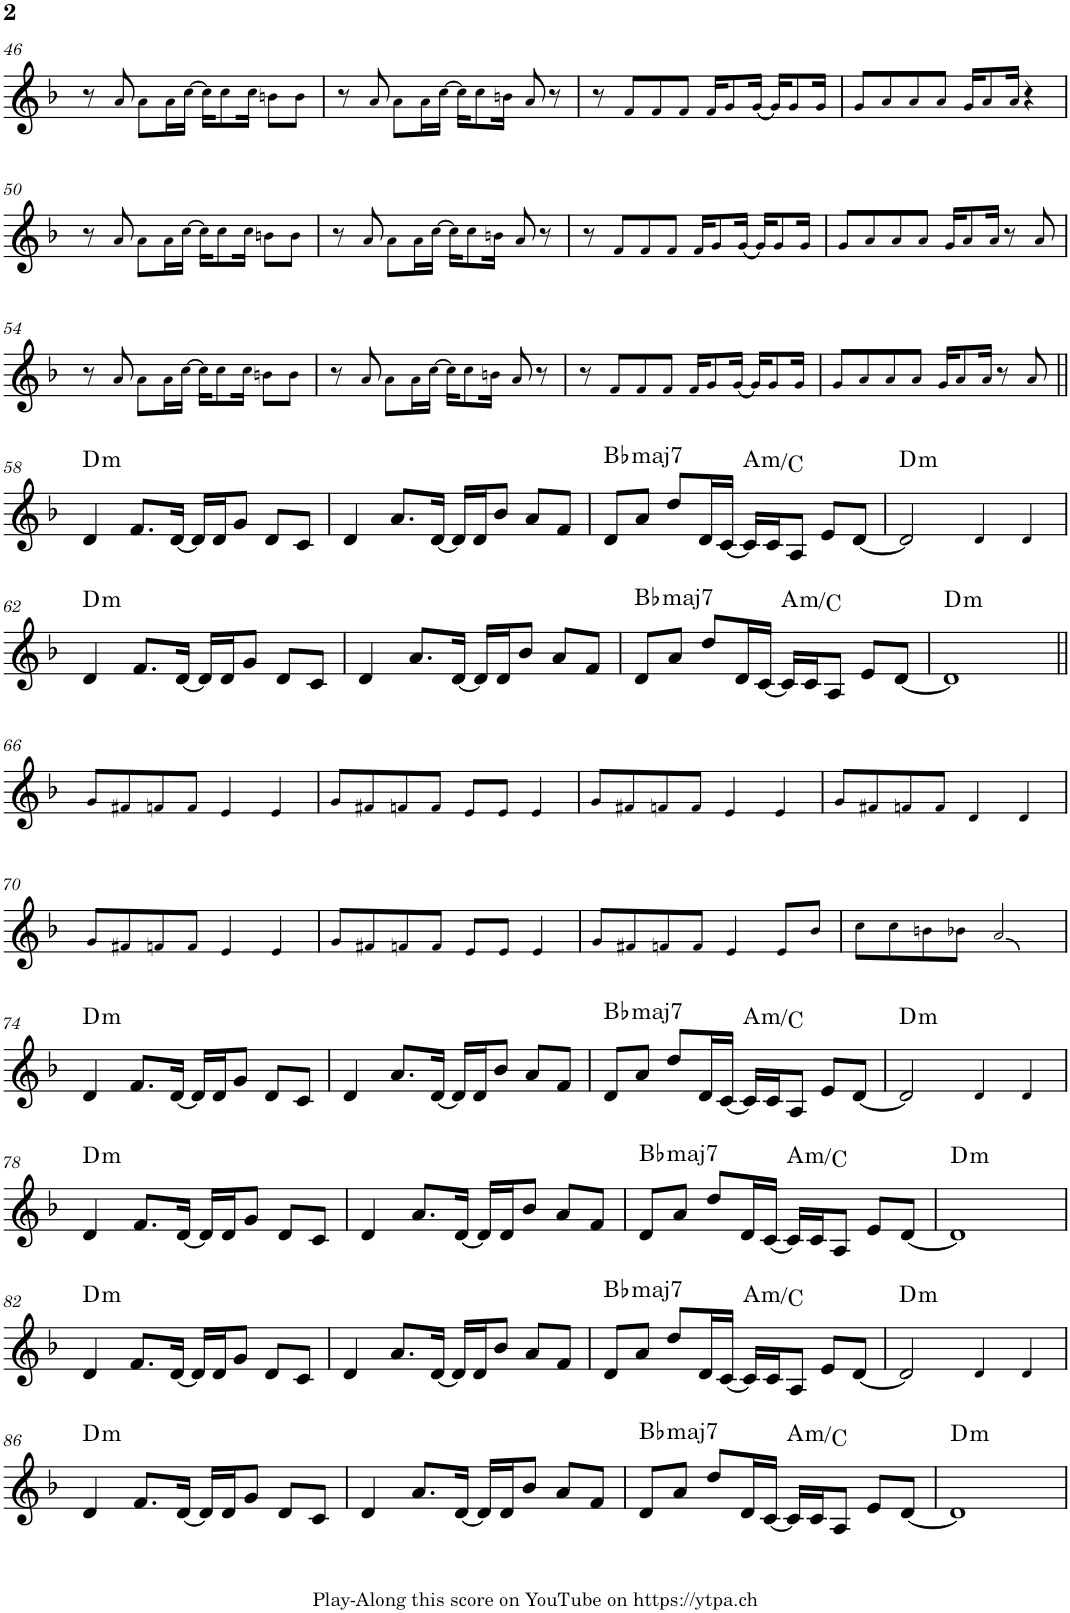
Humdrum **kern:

**kern	**harte
*part1	*part1
*staff1	*
*I"Piano	*
*I'Pno.	*
!!LO:PB:g=z
*clefG2	*
*k[b-]	*
*M4/4	*
=46	=46
8r	.
8a!/	.
8a!\L	.
16a!\L	.
[16cc!\JJ	.
16cc!\KL]	.
8cc!\	.
16cc!\Jk	.
8bn!\L	.
8b!\J	.
=47	=47
8r	.
8a!/	.
8a!\L	.
16a!\L	.
[16cc!\JJ	.
16cc!\KL]	.
8cc!\	.
16bn!\Jk	.
8a!/	.
8r	.
=48	=48
8r	.
8f!/L	.
8f!/	.
8f!/J	.
16f!/KL	.
8g!/	.
[16g!/Jk	.
16g!/KL]	.
8g!/	.
16g!/Jk	.
=49	=49
8g!/L	.
8a!/	.
8a!/	.
8a!/J	.
16g!/KL	.
8a!/	.
16a!/Jk	.
4r	.
!!LO:LB:g=z
=50	=50
8r	.
8a!/	.
8a!\L	.
16a!\L	.
[16cc!\JJ	.
16cc!\KL]	.
8cc!\	.
16cc!\Jk	.
8bn!\L	.
8b!\J	.
=51	=51
8r	.
8a!/	.
8a!\L	.
16a!\L	.
[16cc!\JJ	.
16cc!\KL]	.
8cc!\	.
16bn!\Jk	.
8a!/	.
8r	.
=52	=52
8r	.
8f!/L	.
8f!/	.
8f!/J	.
16f!/KL	.
8g!/	.
[16g!/Jk	.
16g!/KL]	.
8g!/	.
16g!/Jk	.
=53	=53
8g!/L	.
8a!/	.
8a!/	.
8a!/J	.
16g!/KL	.
8a!/	.
16a!/Jk	.
8r	.
8a!/	.
!!LO:LB:g=z
=54	=54
8r	.
8a!/	.
8a!\L	.
16a!\L	.
[16cc!\JJ	.
16cc!\KL]	.
8cc!\	.
16cc!\Jk	.
8bn!\L	.
8b!\J	.
=55	=55
8r	.
8a!/	.
8a!\L	.
16a!\L	.
[16cc!\JJ	.
16cc!\KL]	.
8cc!\	.
16bn!\Jk	.
8a!/	.
8r	.
=56	=56
8r	.
8f!/L	.
8f!/	.
8f!/J	.
16f!/KL	.
8g!/	.
[16g!/Jk	.
16g!/KL]	.
8g!/	.
16g!/Jk	.
=57	=57
8g!/L	.
8a!/	.
8a!/	.
8a!/J	.
16g!/KL	.
8a!/	.
16a!/Jk	.
8r	.
8a!/	.
!!LO:LB:g=z
=58||	=58||
!	!LO:H:kt=m
4d/	D:min
8.f/L	.
[16d/Jk	.
16d/LL]	.
16d/J	.
8g/J	.
8d/L	.
8c/J	.
=59	=59
4d/	.
8.a/L	.
[16d/Jk	.
16d/LL]	.
16d/J	.
8b-/J	.
8a/L	.
8f/J	.
=60	=60
!	!LO:H:kt=maj7
8d/L	Bb:maj7
8a/J	.
8dd/L	.
16d/L	.
[16c/JJ	.
!	!LO:H:kt=m
16c/LL]	A:min/b3
16c/J	.
8A/J	.
8e/L	.
[8d/J	.
=61	=61
!	!LO:H:kt=m
2d/]	D:min
4d!/	.
4d!/	.
!!LO:LB:g=z
=62	=62
!	!LO:H:kt=m
4d/	D:min
8.f/L	.
[16d/Jk	.
16d/LL]	.
16d/J	.
8g/J	.
8d/L	.
8c/J	.
=63	=63
4d/	.
8.a/L	.
[16d/Jk	.
16d/LL]	.
16d/J	.
8b-/J	.
8a/L	.
8f/J	.
=64	=64
!	!LO:H:kt=maj7
8d/L	Bb:maj7
8a/J	.
8dd/L	.
16d/L	.
[16c/JJ	.
!	!LO:H:kt=m
16c/LL]	A:min/b3
16c/J	.
8A/J	.
8e/L	.
[8d/J	.
=65	=65
!	!LO:H:kt=m
1d]	D:min
!!LO:LB:g=z
=66||	=66||
8g!/L	.
8f#X!/	.
8fn!/	.
8f!/J	.
4e!/	.
4e!/	.
=67	=67
8g!/L	.
8f#X!/	.
8fn!/	.
8f!/J	.
8e!/L	.
8e!/J	.
4e!/	.
=68	=68
8g!/L	.
8f#X!/	.
8fn!/	.
8f!/J	.
4e!/	.
4e!/	.
=69	=69
8g!/L	.
8f#X!/	.
8fn!/	.
8f!/J	.
4d!/	.
4d!/	.
!!LO:LB:g=z
=70	=70
8g!/L	.
8f#X!/	.
8fn!/	.
8f!/J	.
4e!/	.
4e!/	.
=71	=71
8g!/L	.
8f#X!/	.
8fn!/	.
8f!/J	.
8e!/L	.
8e!/J	.
4e!/	.
=72	=72
8g!/L	.
8f#X!/	.
8fn!/	.
8f!/J	.
4e!/	.
8e!/L	.
8b-!/J	.
=73	=73
8cc!\L	.
8cc!\	.
8bn!\	.
8b-X!\J	.
2a!/	.
!!LO:LB:g=z
=74	=74
!	!LO:H:kt=m
4d/	D:min
8.f/L	.
[16d/Jk	.
16d/LL]	.
16d/J	.
8g/J	.
8d/L	.
8c/J	.
=75	=75
4d/	.
8.a/L	.
[16d/Jk	.
16d/LL]	.
16d/J	.
8b-/J	.
8a/L	.
8f/J	.
=76	=76
!	!LO:H:kt=maj7
8d/L	Bb:maj7
8a/J	.
8dd/L	.
16d/L	.
[16c/JJ	.
!	!LO:H:kt=m
16c/LL]	A:min/b3
16c/J	.
8A/J	.
8e/L	.
[8d/J	.
=77	=77
!	!LO:H:kt=m
2d/]	D:min
4d!/	.
4d!/	.
!!LO:LB:g=z
=78	=78
!	!LO:H:kt=m
4d/	D:min
8.f/L	.
[16d/Jk	.
16d/LL]	.
16d/J	.
8g/J	.
8d/L	.
8c/J	.
=79	=79
4d/	.
8.a/L	.
[16d/Jk	.
16d/LL]	.
16d/J	.
8b-/J	.
8a/L	.
8f/J	.
=80	=80
!	!LO:H:kt=maj7
8d/L	Bb:maj7
8a/J	.
8dd/L	.
16d/L	.
[16c/JJ	.
!	!LO:H:kt=m
16c/LL]	A:min/b3
16c/J	.
8A/J	.
8e/L	.
[8d/J	.
=81	=81
!	!LO:H:kt=m
1d]	D:min
!!LO:LB:g=z
=82	=82
!	!LO:H:kt=m
4d/	D:min
8.f/L	.
[16d/Jk	.
16d/LL]	.
16d/J	.
8g/J	.
8d/L	.
8c/J	.
=83	=83
4d/	.
8.a/L	.
[16d/Jk	.
16d/LL]	.
16d/J	.
8b-/J	.
8a/L	.
8f/J	.
=84	=84
!	!LO:H:kt=maj7
8d/L	Bb:maj7
8a/J	.
8dd/L	.
16d/L	.
[16c/JJ	.
!	!LO:H:kt=m
16c/LL]	A:min/b3
16c/J	.
8A/J	.
8e/L	.
[8d/J	.
=85	=85
!	!LO:H:kt=m
2d/]	D:min
4d!/	.
4d!/	.
!!LO:LB:g=z
=86	=86
!	!LO:H:kt=m
4d/	D:min
8.f/L	.
[16d/Jk	.
16d/LL]	.
16d/J	.
8g/J	.
8d/L	.
8c/J	.
=87	=87
4d/	.
8.a/L	.
[16d/Jk	.
16d/LL]	.
16d/J	.
8b-/J	.
8a/L	.
8f/J	.
=88	=88
!	!LO:H:kt=maj7
8d/L	Bb:maj7
8a/J	.
8dd/L	.
16d/L	.
[16c/JJ	.
!	!LO:H:kt=m
16c/LL]	A:min/b3
16c/J	.
8A/J	.
8e/L	.
[8d/J	.
=89	=89
!	!LO:H:kt=m
1d]	D:min
=	=
*-	*-
